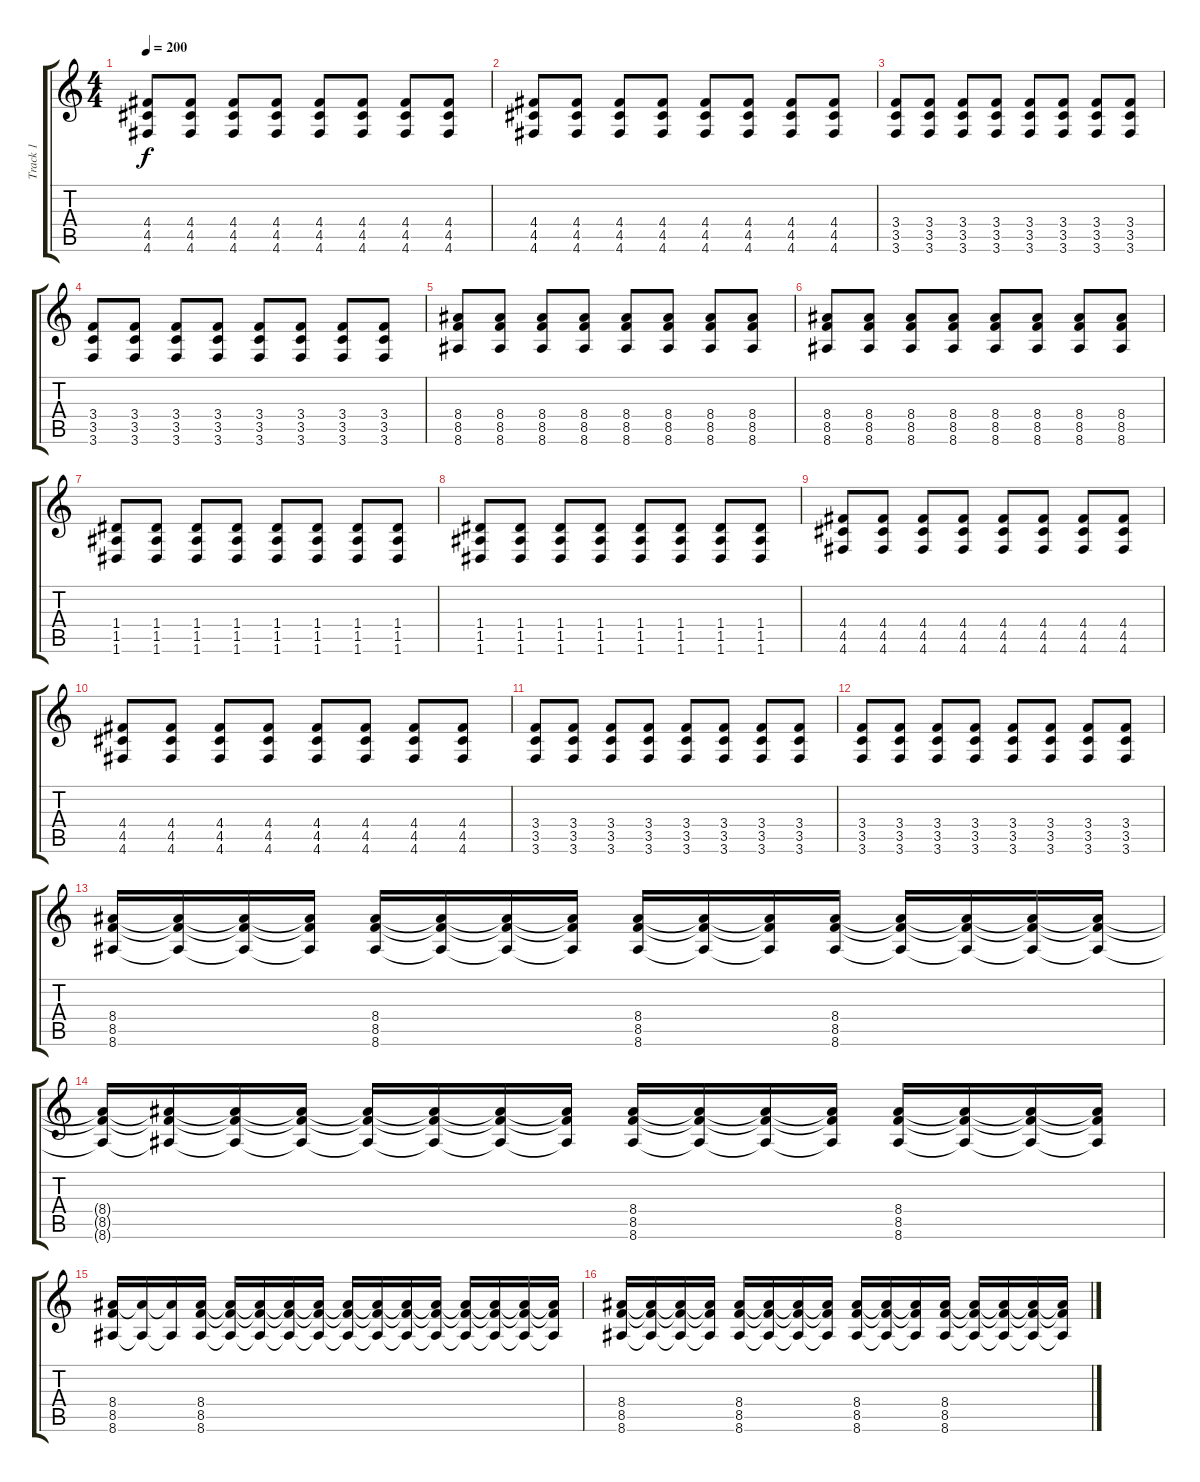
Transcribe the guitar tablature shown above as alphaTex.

\track ("Track 1" "Track 1") {instrument distortionguitar}
\staff {score tabs}
\tuning (E4 B3 G3 D3 A2 D2) {hide}
\ts (4 4)
\tempo 200
\clef g2
\ks c
(4.4 4.5 4.6).8{dy f} (4.4 4.5 4.6).8 (4.4 4.5 4.6).8 (4.4 4.5 4.6).8 (4.4 4.5 4.6).8 (4.4 4.5 4.6).8 (4.4 4.5 4.6).8 (4.4 4.5 4.6).8 |
(4.4 4.5 4.6).8 (4.4 4.5 4.6).8 (4.4 4.5 4.6).8 (4.4 4.5 4.6).8 (4.4 4.5 4.6).8 (4.4 4.5 4.6).8 (4.4 4.5 4.6).8 (4.4 4.5 4.6).8 |
(3.4 3.5 3.6).8 (3.4 3.5 3.6).8 (3.4 3.5 3.6).8 (3.4 3.5 3.6).8 (3.4 3.5 3.6).8 (3.4 3.5 3.6).8 (3.4 3.5 3.6).8 (3.4 3.5 3.6).8 |
(3.4 3.5 3.6).8 (3.4 3.5 3.6).8 (3.4 3.5 3.6).8 (3.4 3.5 3.6).8 (3.4 3.5 3.6).8 (3.4 3.5 3.6).8 (3.4 3.5 3.6).8 (3.4 3.5 3.6).8 |
(8.4 8.5 8.6).8 (8.4 8.5 8.6).8 (8.4 8.5 8.6).8 (8.4 8.5 8.6).8 (8.4 8.5 8.6).8 (8.4 8.5 8.6).8 (8.4 8.5 8.6).8 (8.4 8.5 8.6).8 |
(8.4 8.5 8.6).8 (8.4 8.5 8.6).8 (8.4 8.5 8.6).8 (8.4 8.5 8.6).8 (8.4 8.5 8.6).8 (8.4 8.5 8.6).8 (8.4 8.5 8.6).8 (8.4 8.5 8.6).8 |
(1.4 1.5 1.6).8 (1.4 1.5 1.6).8 (1.4 1.5 1.6).8 (1.4 1.5 1.6).8 (1.4 1.5 1.6).8 (1.4 1.5 1.6).8 (1.4 1.5 1.6).8 (1.4 1.5 1.6).8 |
(1.4 1.5 1.6).8 (1.4 1.5 1.6).8 (1.4 1.5 1.6).8 (1.4 1.5 1.6).8 (1.4 1.5 1.6).8 (1.4 1.5 1.6).8 (1.4 1.5 1.6).8 (1.4 1.5 1.6).8 |
(4.4 4.5 4.6).8 (4.4 4.5 4.6).8 (4.4 4.5 4.6).8 (4.4 4.5 4.6).8 (4.4 4.5 4.6).8 (4.4 4.5 4.6).8 (4.4 4.5 4.6).8 (4.4 4.5 4.6).8 |
(4.4 4.5 4.6).8 (4.4 4.5 4.6).8 (4.4 4.5 4.6).8 (4.4 4.5 4.6).8 (4.4 4.5 4.6).8 (4.4 4.5 4.6).8 (4.4 4.5 4.6).8 (4.4 4.5 4.6).8 |
(3.4 3.5 3.6).8 (3.4 3.5 3.6).8 (3.4 3.5 3.6).8 (3.4 3.5 3.6).8 (3.4 3.5 3.6).8 (3.4 3.5 3.6).8 (3.4 3.5 3.6).8 (3.4 3.5 3.6).8 |
(3.4 3.5 3.6).8 (3.4 3.5 3.6).8 (3.4 3.5 3.6).8 (3.4 3.5 3.6).8 (3.4 3.5 3.6).8 (3.4 3.5 3.6).8 (3.4 3.5 3.6).8 (3.4 3.5 3.6).8 |
(8.4 8.5 8.6).16 (8.4{t} 8.5{t} 8.6{t}).16 (8.4{t} 8.5{t} 8.6{t}).16 (8.4{t} 8.5{t} 8.6{t}).16 (8.4 8.5 8.6).16 (8.4{t} 8.5{t} 8.6{t}).16 (8.4{t} 8.5{t} 8.6{t}).16 (8.4{t} 8.5{t} 8.6{t}).16 (8.4 8.5 8.6).16 (8.4{t} 8.5{t} 8.6{t}).16 (8.4{t} 8.5{t} 8.6{t}).16 (8.4 8.5 8.6).16 (8.4{t} 8.5{t} 8.6{t}).16 (8.4{t} 8.5{t} 8.6{t}).16 (8.4{t} 8.5{t} 8.6{t}).16 (8.4{t} 8.5{t} 8.6{t}).16 |
(8.4{t} 8.5{t} 8.6{t}).16 (8.4{t} 8.5{t} 8.6{t}).16 (8.4{t} 8.5{t} 8.6{t}).16 (8.4{t} 8.5{t} 8.6{t}).16 (8.4{t} 8.5{t} 8.6{t}).16 (8.4{t} 8.5{t} 8.6{t}).16 (8.4{t} 8.5{t} 8.6{t}).16 (8.4{t} 8.5{t} 8.6{t}).16 (8.4 8.5 8.6).16 (8.4{t} 8.5{t} 8.6{t}).16 (8.4{t} 8.5{t} 8.6{t}).16 (8.4{t} 8.5{t} 8.6{t}).16 (8.4 8.5 8.6).16 (8.4{t} 8.5{t} 8.6{t}).16 (8.4{t} 8.5{t} 8.6{t}).16 (8.4{t} 8.5{t} 8.6{t}).16 |
(8.4 8.5 8.6).16 (8.4{t} 8.6{t}).16 (8.4{t} 8.6{t}).16 (8.4 8.5 8.6).16 (8.4{t} 8.5{t} 8.6{t}).16 (8.4{t} 8.5{t} 8.6{t}).16 (8.4{t} 8.5{t} 8.6{t}).16 (8.4{t} 8.5{t} 8.6{t}).16 (8.4{t} 8.5{t} 8.6{t}).16 (8.4{t} 8.5{t} 8.6{t}).16 (8.4{t} 8.5{t} 8.6{t}).16 (8.4{t} 8.5{t} 8.6{t}).16 (8.4{t} 8.5{t} 8.6{t}).16 (8.4{t} 8.5{t} 8.6{t}).16 (8.4{t} 8.5{t} 8.6{t}).16 (8.4{t} 8.5{t} 8.6{t}).16 |
(8.4 8.5 8.6).16 (8.4{t} 8.5{t} 8.6{t}).16 (8.4{t} 8.5{t} 8.6{t}).16 (8.4{t} 8.5{t} 8.6{t}).16 (8.4 8.5 8.6).16 (8.4{t} 8.5{t} 8.6{t}).16 (8.4{t} 8.5{t} 8.6{t}).16 (8.4{t} 8.5{t} 8.6{t}).16 (8.4 8.5 8.6).16 (8.4{t} 8.5{t} 8.6{t}).16 (8.4{t} 8.5{t} 8.6{t}).16 (8.4 8.5 8.6).16 (8.4{t} 8.5{t} 8.6{t}).16 (8.4{t} 8.5{t} 8.6{t}).16 (8.4{t} 8.5{t} 8.6{t}).16 (8.4{t} 8.5{t} 8.6{t}).16
